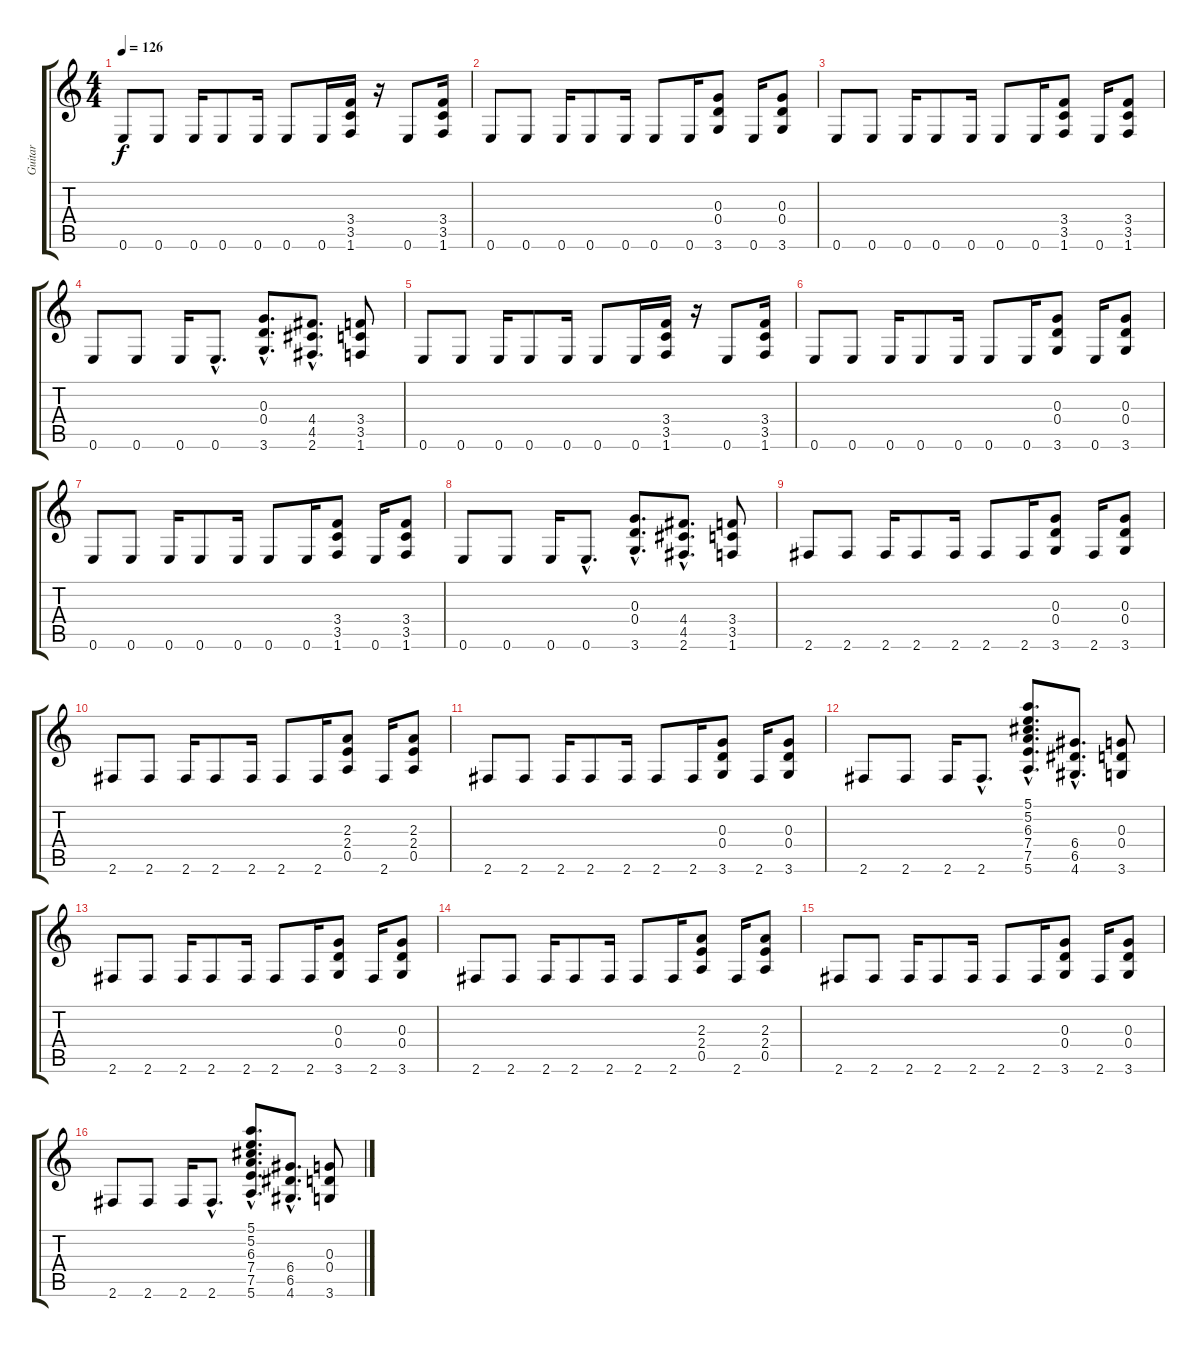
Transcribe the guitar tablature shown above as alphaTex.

\track ("Guitar" "Guitar") {instrument distortionguitar}
\staff {score tabs}
\tuning (E4 B3 G3 D3 A2 E2) {hide}
\ts (4 4)
\tempo 126
\clef g2
\ks c
0.6.8{dy f} 0.6.8 0.6.16 0.6.8 0.6.16 0.6.8 0.6.16 (3.4 3.5 1.6).16 r.16 0.6.8 (3.4 3.5 1.6).16 |
0.6.8 0.6.8 0.6.16 0.6.8 0.6.16 0.6.8 0.6.16 (0.3 0.4 3.6).8 0.6.16 (0.3 0.4 3.6).8 |
0.6.8 0.6.8 0.6.16 0.6.8 0.6.16 0.6.8 0.6.16 (3.4 3.5 1.6).8 0.6.16 (3.4 3.5 1.6).8 |
0.6.8 0.6.8 0.6.16 0.6{hac}.8{d} (0.3{hac} 0.4{hac} 3.6{hac}).8{d} (4.4{hac} 4.5{hac} 2.6{hac}).8{d} (3.4 3.5 1.6).8 |
0.6.8 0.6.8 0.6.16 0.6.8 0.6.16 0.6.8 0.6.16 (3.4 3.5 1.6).16 r.16 0.6.8 (3.4 3.5 1.6).16 |
0.6.8 0.6.8 0.6.16 0.6.8 0.6.16 0.6.8 0.6.16 (0.3 0.4 3.6).8 0.6.16 (0.3 0.4 3.6).8 |
0.6.8 0.6.8 0.6.16 0.6.8 0.6.16 0.6.8 0.6.16 (3.4 3.5 1.6).8 0.6.16 (3.4 3.5 1.6).8 |
0.6.8 0.6.8 0.6.16 0.6{hac}.8{d} (0.3{hac} 0.4{hac} 3.6{hac}).8{d} (4.4{hac} 4.5{hac} 2.6{hac}).8{d} (3.4 3.5 1.6).8 |
2.6.8 2.6.8 2.6.16 2.6.8 2.6.16 2.6.8 2.6.16 (0.3 0.4 3.6).8 2.6.16 (0.3 0.4 3.6).8 |
2.6.8 2.6.8 2.6.16 2.6.8 2.6.16 2.6.8 2.6.16 (2.3 2.4 0.5).8 2.6.16 (2.3 2.4 0.5).8 |
2.6.8 2.6.8 2.6.16 2.6.8 2.6.16 2.6.8 2.6.16 (0.3 0.4 3.6).8 2.6.16 (0.3 0.4 3.6).8 |
2.6.8 2.6.8 2.6.16 2.6{hac}.8{d} (5.1{hac} 5.2{hac} 6.3{hac} 7.4{hac} 7.5{hac} 5.6{hac}).8{d} (6.4{hac} 6.5{hac} 4.6{hac}).8{d} (0.3 0.4 3.6).8 |
2.6.8 2.6.8 2.6.16 2.6.8 2.6.16 2.6.8 2.6.16 (0.3 0.4 3.6).8 2.6.16 (0.3 0.4 3.6).8 |
2.6.8 2.6.8 2.6.16 2.6.8 2.6.16 2.6.8 2.6.16 (2.3 2.4 0.5).8 2.6.16 (2.3 2.4 0.5).8 |
2.6.8 2.6.8 2.6.16 2.6.8 2.6.16 2.6.8 2.6.16 (0.3 0.4 3.6).8 2.6.16 (0.3 0.4 3.6).8 |
2.6.8 2.6.8 2.6.16 2.6{hac}.8{d} (5.1{hac} 5.2{hac} 6.3{hac} 7.4{hac} 7.5{hac} 5.6{hac}).8{d} (6.4{hac} 6.5{hac} 4.6{hac}).8{d} (0.3 0.4 3.6).8
